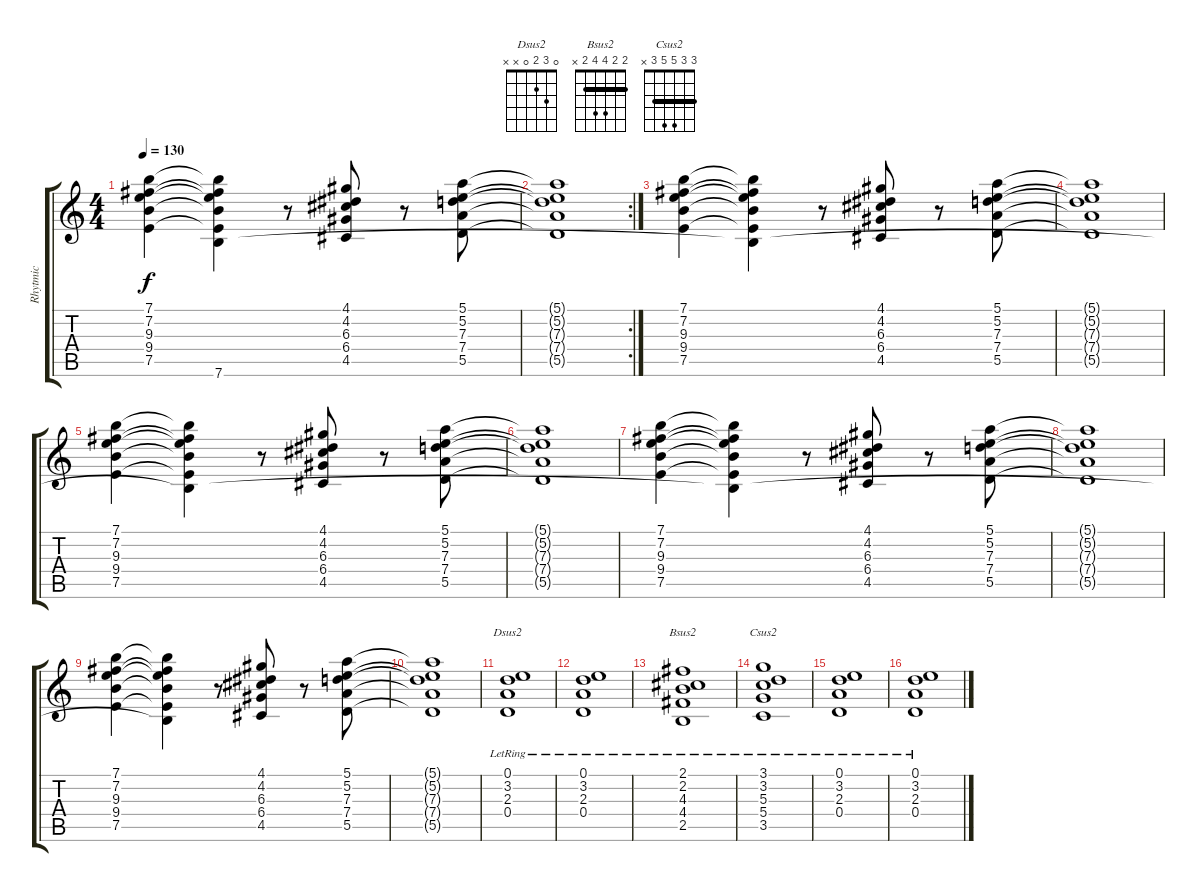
\track ("Rhytmic" "Rhytmic") {instrument acousticguitarsteel}
\staff {score tabs}
\tuning (E4 B3 G3 D3 A2 E2) {hide}
\chord ("Dsus2" 0 3 2 0 x x)
\chord ("Bsus2" 2 2 4 4 2 x) {barre 2}
\chord ("Csus2" 3 3 5 5 3 x) {barre 3}
\ts (4 4)
\tempo 130
\clef g2
\ks c
(7.1 7.2 9.3 9.4 7.5).4{dy f} (7.1{t} 7.2{t} 9.3{t} 9.4{t} 7.5{t} 7.6{t}).4 r.8 (4.1 4.2 6.3 6.4 4.5).8 r.8 (5.1 5.2 7.3 7.4 5.5).8 |
\rc 2
(5.1{t} 5.2{t} 7.3{t} 7.4{t} 5.5{t}).1 |
(7.1 7.2 9.3 9.4 7.5).4 (7.1{t} 7.2{t} 9.3{t} 9.4{t} 7.5{t} 7.6{t}).4 r.8 (4.1 4.2 6.3 6.4 4.5).8 r.8 (5.1 5.2 7.3 7.4 5.5).8 |
(5.1{t} 5.2{t} 7.3{t} 7.4{t} 5.5{t}).1 |
(7.1 7.2 9.3 9.4 7.5).4 (7.1{t} 7.2{t} 9.3{t} 9.4{t} 7.5{t} 7.6{t}).4 r.8 (4.1 4.2 6.3 6.4 4.5).8 r.8 (5.1 5.2 7.3 7.4 5.5).8 |
(5.1{t} 5.2{t} 7.3{t} 7.4{t} 5.5{t}).1 |
(7.1 7.2 9.3 9.4 7.5).4 (7.1{t} 7.2{t} 9.3{t} 9.4{t} 7.5{t} 7.6{t}).4 r.8 (4.1 4.2 6.3 6.4 4.5).8 r.8 (5.1 5.2 7.3 7.4 5.5).8 |
(5.1{t} 5.2{t} 7.3{t} 7.4{t} 5.5{t}).1 |
(7.1 7.2 9.3 9.4 7.5).4 (7.1{t} 7.2{t} 9.3{t} 9.4{t} 7.5{t} 7.6{t}).4 r.8 (4.1 4.2 6.3 6.4 4.5).8 r.8 (5.1 5.2 7.3 7.4 5.5).8 |
(5.1{t} 5.2{t} 7.3{t} 7.4{t} 5.5{t}).1 |
(0.1{lr} 3.2{lr} 2.3{lr} 0.4{lr}).1{ch "Dsus2"} |
(0.1{lr} 3.2{lr} 2.3{lr} 0.4{lr}).1 |
(2.1{lr} 2.2{lr} 4.3{lr} 4.4{lr} 2.5{lr}).1{ch "Bsus2"} |
(3.1{lr} 3.2{lr} 5.3{lr} 5.4{lr} 3.5{lr}).1{ch "Csus2"} |
(0.1{lr} 3.2{lr} 2.3{lr} 0.4{lr}).1 |
(0.1{lr} 3.2{lr} 2.3{lr} 0.4{lr}).1
